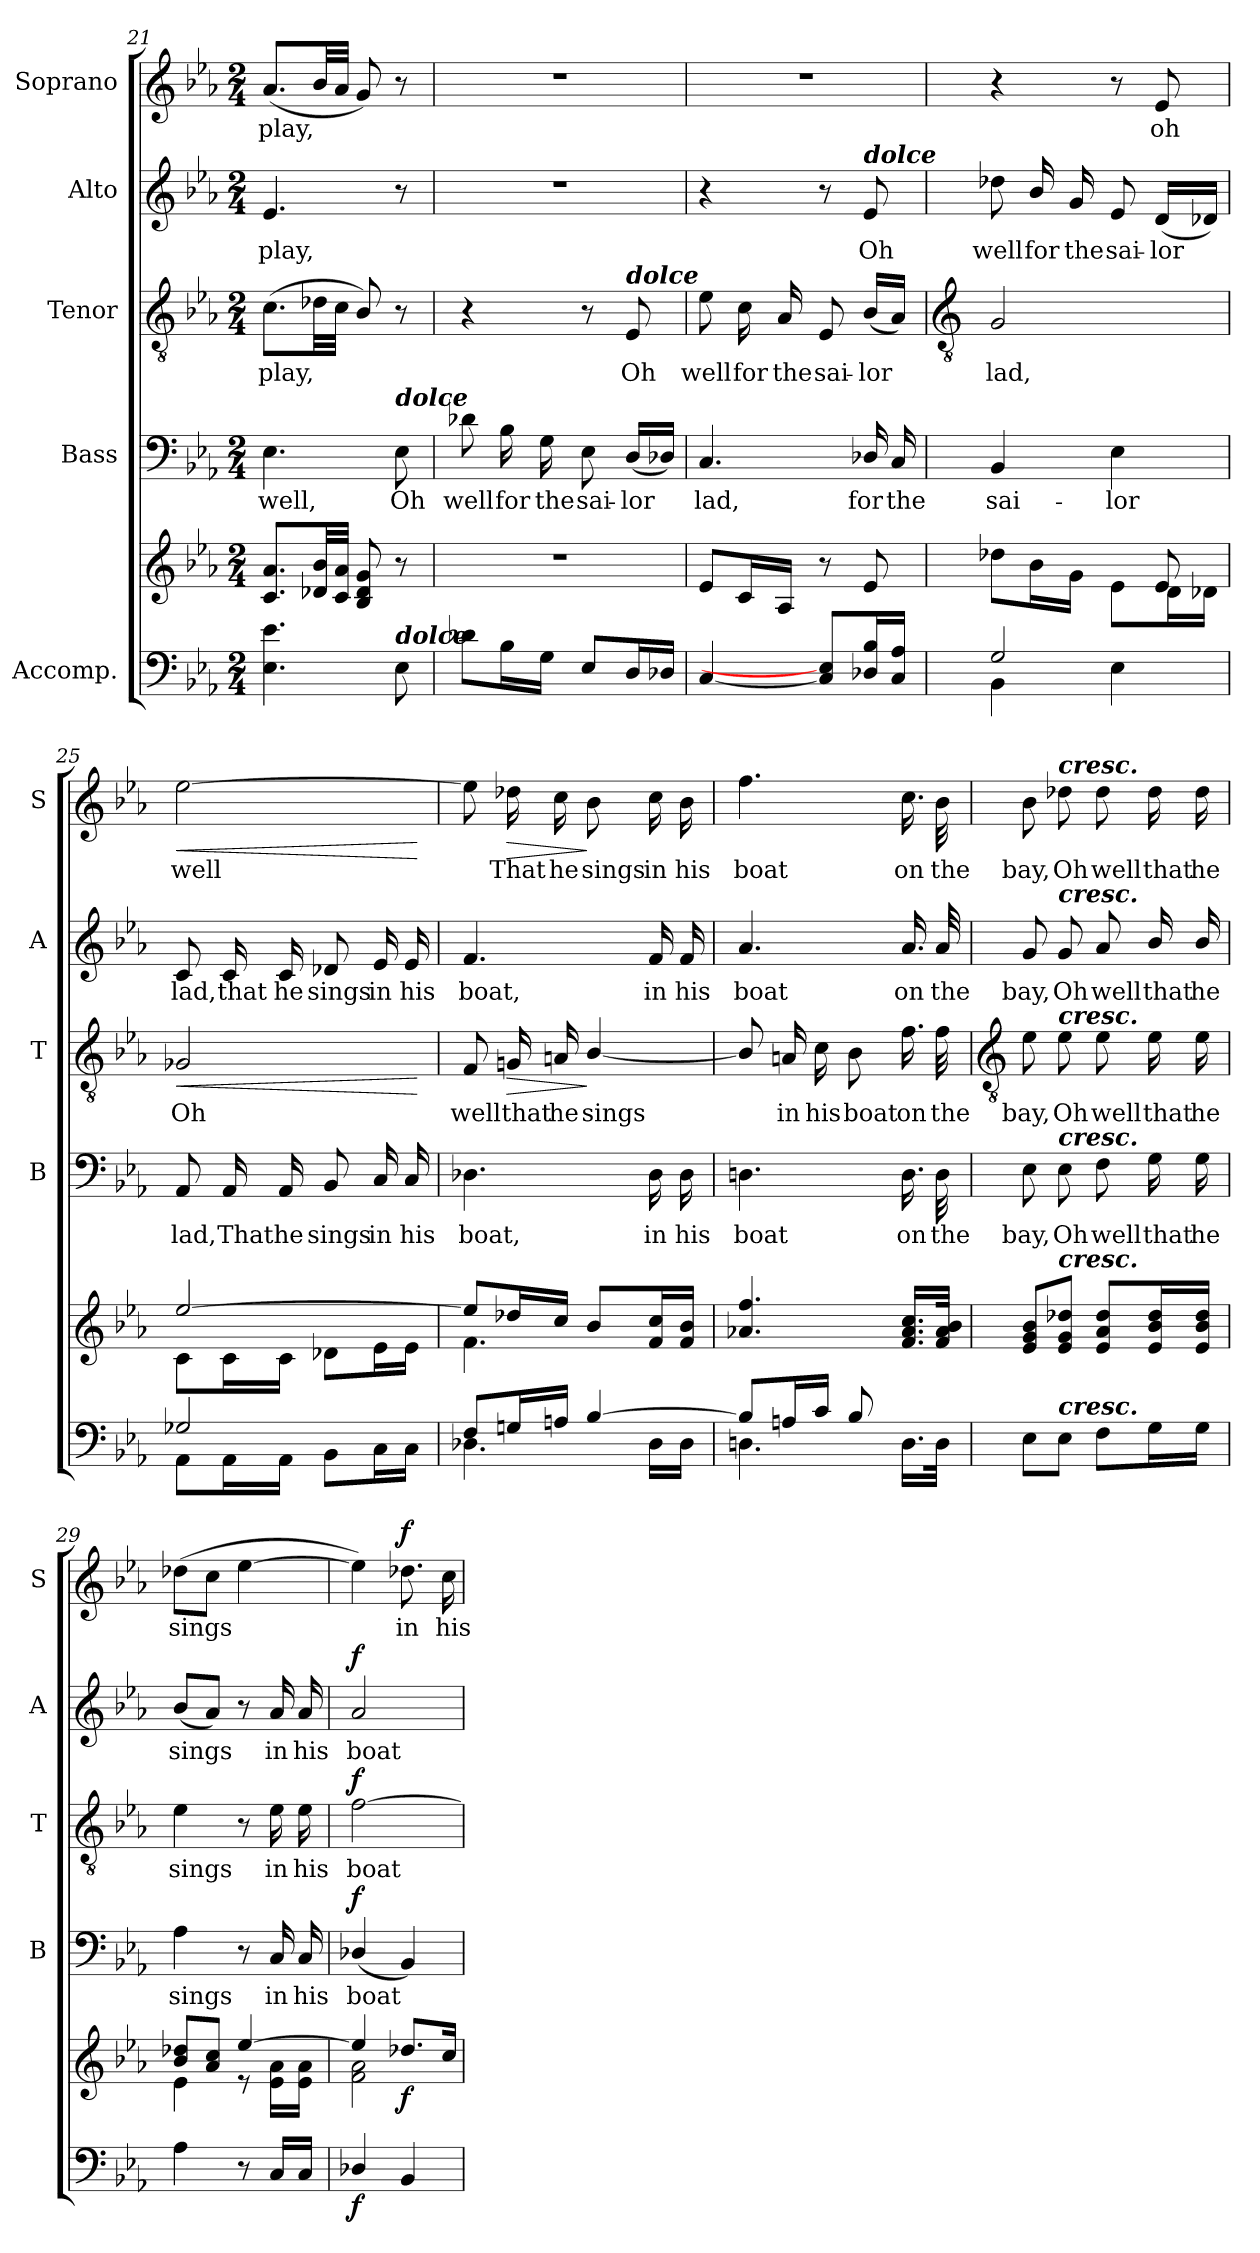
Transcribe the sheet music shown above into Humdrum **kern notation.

**kern	**kern	**dynam	**kern	**text	**dynam	**kern	**text	**dynam	**kern	**text	**dynam	**kern	**text	**dynam
*part5	*part5	*part5	*part4	*part4	*part4	*part3	*part3	*part3	*part2	*part2	*part2	*part1	*part1	*part1
*staff6	*staff5	*staff5/6	*staff4	*staff4	*staff4	*staff3	*staff3	*staff3	*staff2	*staff2	*staff2	*staff1	*staff1	*staff1
*I"Accomp.	*	*	*I"Bass	*	*	*I"Tenor	*	*	*I"Alto	*	*	*I"Soprano	*	*
*	*	*	*I'B	*	*	*I'T	*	*	*I'A	*	*	*I'S	*	*
*clefF4	*clefG2	*	*clefF4	*	*	*clefGv2	*	*	*clefG2	*	*	*clefG2	*	*
*k[b-e-a-]	*k[b-e-a-]	*	*k[b-e-a-]	*	*	*k[b-e-a-]	*	*	*k[b-e-a-]	*	*	*k[b-e-a-]	*	*
*E-:	*E-:	*	*E-:	*	*	*E-:	*	*	*E-:	*	*	*E-:	*	*
*M2/4	*M2/4	*	*M2/4	*	*	*M2/4	*	*	*M2/4	*	*	*M2/4	*	*
=21	=21	=21	=21	=21	=21	=21	=21	=21	=21	=21	=21	=21	=21	=21
!	!	!	!	!LO:LY:b	!	!	!LO:LY:b	!	!	!LO:LY:b	!	!	!LO:LY:b	!
4.E- 4.e-	8.c 8.a-L	.	4.E-	well,	.	(>8.cL	play,	.	4.e-	play,	.	(<8.a-L	play,	.
.	32d-X 32b-LL	.	.	.	.	32d-XLL	.	.	.	.	.	32b-LL	.	.
.	32c 32a-JJJ	.	.	.	.	32cJJJ	.	.	.	.	.	32a-JJJ	.	.
.	8B- 8d- 8g	.	.	.	.	8B-/)	.	.	.	.	.	8g)	.	.
!	!	!	!LO:TX:a:Bi:t=dolce	!	!	!	!	!	!	!	!	!	!	!
!LO:TX:a:Bi:t=dolce	!	!	!	!	!	!	!	!	!	!	!	!	!	!
!	!	!	!	!LO:LY:b	!	!	!	!	!	!	!	!	!	!
8E-	8r	.	8E-	Oh	.	8r	.	.	8r	.	.	8r	.	.
=22	=22	=22	=22	=22	=22	=22	=22	=22	=22	=22	=22	=22	=22	=22
!	!LO:N:vis=1	!	!	!LO:LY:b	!	!	!	!	!LO:N:vis=1	!	!	!LO:N:vis=1	!	!
8d-XL	2r	.	8d-X	well	.	4r	.	.	2r	.	.	2r	.	.
!	!	!	!	!LO:LY:b	!	!	!	!	!	!	!	!	!	!
16B-L	.	.	16B-	for	.	.	.	.	.	.	.	.	.	.
!	!	!	!	!LO:LY:b	!	!	!	!	!	!	!	!	!	!
16GJJ	.	.	16G	the	.	.	.	.	.	.	.	.	.	.
!	!	!	!	!LO:LY:b	!	!	!	!	!	!	!	!	!	!
8E-L	.	.	8E-	sai-	.	8r	.	.	.	.	.	.	.	.
!	!	!	!	!	!	!LO:TX:a:Bi:t=dolce	!	!	!	!	!	!	!	!
!	!	!	!	!LO:LY:b	!	!	!LO:LY:b	!	!	!	!	!	!	!
16D/L	.	.	(<16D/LL	-lor	.	8E-	Oh	.	.	.	.	.	.	.
16D-X/JJ	.	.	16D-X/JJ)	.	.	.	.	.	.	.	.	.	.	.
=23	=23	=23	=23	=23	=23	=23	=23	=23	=23	=23	=23	=23	=23	=23
!	!	!	!	!LO:LY:b	!	!	!LO:LY:b	!	!	!	!	!LO:N:vis=1	!	!
[4C	8e-L	.	4.C	lad,	.	8e-	well	.	4r	.	.	2r	.	.
!	!	!	!	!	!	!	!LO:LY:b	!	!	!	!	!	!	!
.	16cL	.	.	.	.	16c	for	.	.	.	.	.	.	.
!	!	!	!	!	!	!	!LO:LY:b	!	!	!	!	!	!	!
.	16A-JJ	.	.	.	.	16A-	the	.	.	.	.	.	.	.
!	!	!	!	!	!	!	!LO:LY:b	!	!	!	!	!	!	!
8C] 8E-]L	8r	.	.	.	.	8E-	sai-	.	8r	.	.	.	.	.
!	!	!	!	!	!	!	!	!	!LO:TX:a:Bi:t=dolce	!	!	!	!	!
!	!	!	!	!LO:LY:b	!	!	!LO:LY:b	!	!	!LO:LY:b	!	!	!	!
16D-X/ 16B-/L	8e-	.	16D-X/	for	.	(<16B-LL	-lor	.	8e-	Oh	.	.	.	.
!	!	!	!	!LO:LY:b	!	!	!	!	!	!	!	!	!	!
16C 16A-JJ	.	.	16C	the	.	16A-JJ)	.	.	.	.	.	.	.	.
!!LO:LB:g=z
=24	=24	=24	=24	=24	=24	=24	=24	=24	=24	=24	=24	=24	=24	=24
*	*	*	*	*	*	*clefGv2	*	*	*	*	*	*	*	*
*^	*^	*	*	*	*	*	*	*	*	*	*	*	*	*
!	!	!	!	!	!	!LO:LY:b	!	!	!LO:LY:b	!	!	!LO:LY:b	!	!	!	!
2G/	4BB-\	4ryy	8dd-X\L	.	4BB-	sai-	.	2G	lad,	.	8dd-X	well	.	4r	.	.
!	!	!	!	!	!	!	!	!	!	!	!	!LO:LY:b	!	!	!	!
.	.	.	16b-/L	.	.	.	.	.	.	.	16b-/	for	.	.	.	.
!	!	!	!	!	!	!	!	!	!	!	!	!LO:LY:b	!	!	!	!
.	.	.	16g\JJ	.	.	.	.	.	.	.	16g	the	.	.	.	.
!	!	!	!	!	!	!LO:LY:b	!	!	!	!	!	!LO:LY:b	!	!	!	!
.	4E-\	8ryy	8e-\L	.	4E-	-lor	.	.	.	.	8e-	sai-	.	8r	.	.
!	!	!	!	!	!	!	!	!	!	!	!	!LO:LY:b	!	!	!LO:LY:b	!
.	.	8e-/	16d\L	.	.	.	.	.	.	.	(<16dLL	-lor	.	8e-	oh	.
.	.	.	16d-X\JJ	.	.	.	.	.	.	.	16d-XJJ)	.	.	.	.	.
=25	=25	=25	=25	=25	=25	=25	=25	=25	=25	=25	=25	=25	=25	=25	=25	=25
!	!	!	!	!	!	!LO:LY:b	!	!	!LO:LY:b	!LO:HP:b	!	!LO:LY:b	!	!	!LO:LY:b	!LO:HP:b
2G-X/	8AA-\L	[2ee-/	8c\L	.	8AA-	lad,	.	2G-X	Oh	<	8c	lad,	.	[2ee-	well	<
!	!	!	!	!	!	!LO:LY:b	!	!	!	!	!	!LO:LY:b	!	!	!	!
.	16AA-\L	.	16c\L	.	16AA-	That	.	.	.	.	16c	that	.	.	.	.
!	!	!	!	!	!	!LO:LY:b	!	!	!	!	!	!LO:LY:b	!	!	!	!
.	16AA-\JJ	.	16c\JJ	.	16AA-	he	.	.	.	.	16c	he	.	.	.	.
!	!	!	!	!	!	!LO:LY:b	!	!	!	!	!	!LO:LY:b	!	!	!	!
.	8BB-\L	.	8d-X\L	.	8BB-	sings	.	.	.	.	8d-X	sings	.	.	.	.
!	!	!	!	!	!	!LO:LY:b	!	!	!	!	!	!LO:LY:b	!	!	!	!
.	16C\L	.	16e-\L	.	16C	in	.	.	.	.	16e-	in	.	.	.	.
!	!	!	!	!	!	!LO:LY:b	!	!	!	!	!	!LO:LY:b	!	!	!	!
.	16C\JJ	.	16e-\JJ	.	16C	his	.	.	.	.	16e-	his	.	.	.	.
*v	*v	*	*	*	*	*	*	*	*	*	*	*	*	*	*	*
*	*v	*v	*	*	*	*	*	*	*	*	*	*	*	*	*
.	.	.	.	.	.	.	.	[	.	.	.	.	.	[
=26	=26	=26	=26	=26	=26	=26	=26	=26	=26	=26	=26	=26	=26	=26
*^	*^	*	*	*	*	*	*	*	*	*	*	*	*	*
!	!	!	!	!	!	!LO:LY:b	!	!	!LO:LY:b	!	!	!LO:LY:b	!	!	!	!
8F/L	4.D-X\	8ee-/L]	4.f\	.	4.D-X	boat,	.	8F	well	.	4.f	boat,	.	8ee-]	.	.
!	!	!	!	!	!	!	!	!	!LO:LY:b	!LO:HP:b	!	!	!	!	!LO:LY:b	!LO:HP:b
16Gn/L	.	16dd-X/L	.	.	.	.	.	16Gn	that	>	.	.	.	16dd-X	That	>
!	!	!	!	!	!	!	!	!	!LO:LY:b	!	!	!	!	!	!LO:LY:b	!
16An/JJ	.	16cc/JJ	.	.	.	.	.	16An	he	.	.	.	.	16cc	he	.
!	!	!	!	!	!	!	!	!	!LO:LY:b	!	!	!	!	!	!LO:LY:b	!
[4B-/	.	8b-/L	.	.	.	.	.	[4B-/	sings	]	.	.	.	8b-	sings	]
!	!	!	!	!	!	!LO:LY:b	!	!	!	!	!	!LO:LY:b	!	!	!LO:LY:b	!
.	16D-\LL	16f/ 16cc/L	8ryy	.	16D-	in	.	.	.	.	16f	in	.	16cc	in	.
!	!	!	!	!	!	!LO:LY:b	!	!	!	!	!	!LO:LY:b	!	!	!LO:LY:b	!
.	16D-\JJ	16f/ 16b-/JJ	.	.	16D-	his	.	.	.	.	16f	his	.	16b-	his	.
=27	=27	=27	=27	=27	=27	=27	=27	=27	=27	=27	=27	=27	=27	=27	=27	=27
!	!	!	!LO:N:vis=1	!	!	!LO:LY:b	!	!	!	!	!	!LO:LY:b	!	!	!LO:LY:b	!
8B-/L]	4.Dn\	4.a-X/ 4.ff/	2ryy	.	4.Dn	boat	.	8B-/]	.	.	4.a-	boat	.	4.ff	boat	.
!	!	!	!	!	!	!	!	!	!LO:LY:b	!	!	!	!	!	!	!
16An/L	.	.	.	.	.	.	.	16An	in	.	.	.	.	.	.	.
!	!	!	!	!	!	!	!	!	!LO:LY:b	!	!	!	!	!	!	!
16c/JJ	.	.	.	.	.	.	.	16c	his	.	.	.	.	.	.	.
!	!	!	!	!	!	!	!	!	!LO:LY:b	!	!	!	!	!	!	!
8B-/	.	.	.	.	.	.	.	8B-	boat	.	.	.	.	.	.	.
!	!	!	!	!	!	!LO:LY:b	!	!	!LO:LY:b	!	!	!LO:LY:b	!	!	!LO:LY:b	!
8ryy	16.D\LL	16.f/ 16.a-/ 16.cc/LL	.	.	16.D	on	.	16.f	on	.	16.a-	on	.	16.cc	on	.
!	!	!	!	!	!	!LO:LY:b	!	!	!LO:LY:b	!	!	!LO:LY:b	!	!	!LO:LY:b	!
.	32D\JJ	32f/ 32a-/ 32b-/JJ	.	.	32D	the	.	32f	the	.	32a-	the	.	32b-	the	.
*v	*v	*	*	*	*	*	*	*	*	*	*	*	*	*	*	*
!!LO:LB:g=z
=28	=28	=28	=28	=28	=28	=28	=28	=28	=28	=28	=28	=28	=28	=28	=28
*	*	*	*	*	*	*	*clefGv2	*	*	*	*	*	*	*	*
*^	*	*	*	*	*	*	*	*	*	*	*	*	*	*	*
!	!	!	!LO:N:vis=1	!	!	!LO:LY:b	!	!	!LO:LY:b	!	!	!LO:LY:b	!	!	!LO:LY:b	!
*v	*v	*	*	*	*	*	*	*	*	*	*	*	*	*	*	*
8E-L	8e-/ 8g/ 8b-/L	2ryy	.	8E-	bay,	.	8e-	bay,	.	8g	bay,	.	8b-	bay,	.
!	!	!	!	!	!	!	!	!	!	!	!	!	!LO:TX:a:Bi:t=cresc.	!	!
!	!	!	!	!	!	!	!	!	!	!LO:TX:a:Bi:t=cresc.	!	!	!	!	!
!	!	!	!	!	!	!	!LO:TX:a:Bi:t=cresc.	!	!	!	!	!	!	!	!
!	!	!	!	!LO:TX:a:Bi:t=cresc.	!	!	!	!	!	!	!	!	!	!	!
!	!LO:TX:a:Bi:t=cresc.	!	!	!	!	!	!	!	!	!	!	!	!	!	!
!LO:TX:a:Bi:t=cresc.	!	!	!	!	!	!	!	!	!	!	!	!	!	!	!
!	!	!	!	!	!LO:LY:b	!	!	!LO:LY:b	!	!	!LO:LY:b	!	!	!LO:LY:b	!
8E-J	8e-/ 8g/ 8dd-X/J	.	.	8E-	Oh	.	8e-	Oh	.	8g	Oh	.	8dd-X	Oh	.
!	!	!	!	!	!LO:LY:b	!	!	!LO:LY:b	!	!	!LO:LY:b	!	!	!LO:LY:b	!
8FL	8e-/ 8a-/ 8dd-/L	.	.	8F	well	.	8e-	well	.	8a-	well	.	8dd-	well	.
!	!	!	!	!	!LO:LY:b	!	!	!LO:LY:b	!	!	!LO:LY:b	!	!	!LO:LY:b	!
16GL	16e-/ 16b-/ 16dd-/L	.	.	16G	that	.	16e-	that	.	16b-/	that	.	16dd-	that	.
!	!	!	!	!	!LO:LY:b	!	!	!LO:LY:b	!	!	!LO:LY:b	!	!	!LO:LY:b	!
16GJJ	16e-/ 16b-/ 16dd-/JJ	.	.	16G	he	.	16e-	he	.	16b-/	he	.	16dd-	he	.
=29	=29	=29	=29	=29	=29	=29	=29	=29	=29	=29	=29	=29	=29	=29	=29
!	!	!	!	!	!LO:LY:b	!	!	!LO:LY:b	!	!	!LO:LY:b	!	!	!LO:LY:b	!
4A-	8b-/ 8dd-X/L	4e-\	.	4A-	sings	.	4e-	sings	.	(<8b-/L	sings	.	(>8dd-XL	sings	.
.	8a-/ 8cc/J	.	.	.	.	.	.	.	.	8a-J)	.	.	8ccJ	.	.
8r	[4ee-/	8r	.	8r	.	.	8r	.	.	8r	.	.	[4ee-	.	.
!	!	!	!	!	!LO:LY:b	!	!	!LO:LY:b	!	!	!LO:LY:b	!	!	!	!
16CLL	.	16e-\ 16a-\LL	.	16C	in	.	16e-	in	.	16a-	in	.	.	.	.
!	!	!	!	!	!LO:LY:b	!	!	!LO:LY:b	!	!	!LO:LY:b	!	!	!	!
16CJJ	.	16e-\ 16a-\JJ	.	16C	his	.	16e-	his	.	16a-	his	.	.	.	.
=30	=30	=30	=30	=30	=30	=30	=30	=30	=30	=30	=30	=30	=30	=30	=30
!	!	!	!LO:DY:b=2	!	!LO:LY:b	!LO:DY:b	!	!LO:LY:b	!LO:DY:b	!	!LO:LY:b	!LO:DY:b	!	!	!
4D-X/	4ee-/]	2f\ 2a-\	f	(<4D-X/	boat	f	[2f	boat	f	2a-	boat	f	4ee-])	.	.
!	!	!	!LO:DY:b	!	!	!	!	!	!	!	!	!	!	!LO:LY:b	!LO:DY:b
4BB-/	8.dd-X/L	.	f	4BB-)	.	.	.	.	.	.	.	.	8.dd-X	in	f
!	!	!	!	!	!	!	!	!	!	!	!	!	!	!LO:LY:b	!
.	16cc/J	.	.	.	.	.	.	.	.	.	.	.	16cc	his	.
*	*v	*v	*	*	*	*	*	*	*	*	*	*	*	*	*
=	=	=	=	=	=	=	=	=	=	=	=	=	=	=
*-	*-	*-	*-	*-	*-	*-	*-	*-	*-	*-	*-	*-	*-	*-
